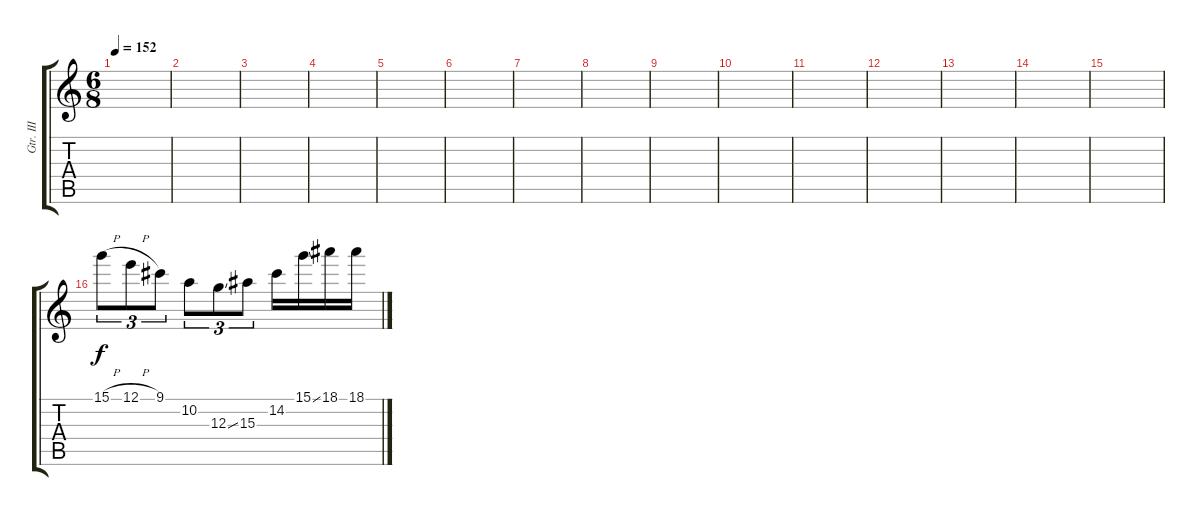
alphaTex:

\track ("Gtr. III" "Gtr. III") {instrument distortionguitar}
\staff {score tabs}
\tuning (E4 B3 G3 D3 A2 E2) {hide}
\ts (6 8)
\tempo 152
\clef g2
\ks c
|
|
|
|
|
|
|
|
|
|
|
|
|
|
|
15.1{h}.8{tu (3 2)} 12.1{h}.8{tu (3 2)} 9.1.8{tu (3 2)} 10.2.8{tu (3 2)} 12.3{ss}.8{tu (3 2)} 15.3.8{tu (3 2)} 14.2.16 15.1{ss}.16 18.1.16 18.1{h}.16
